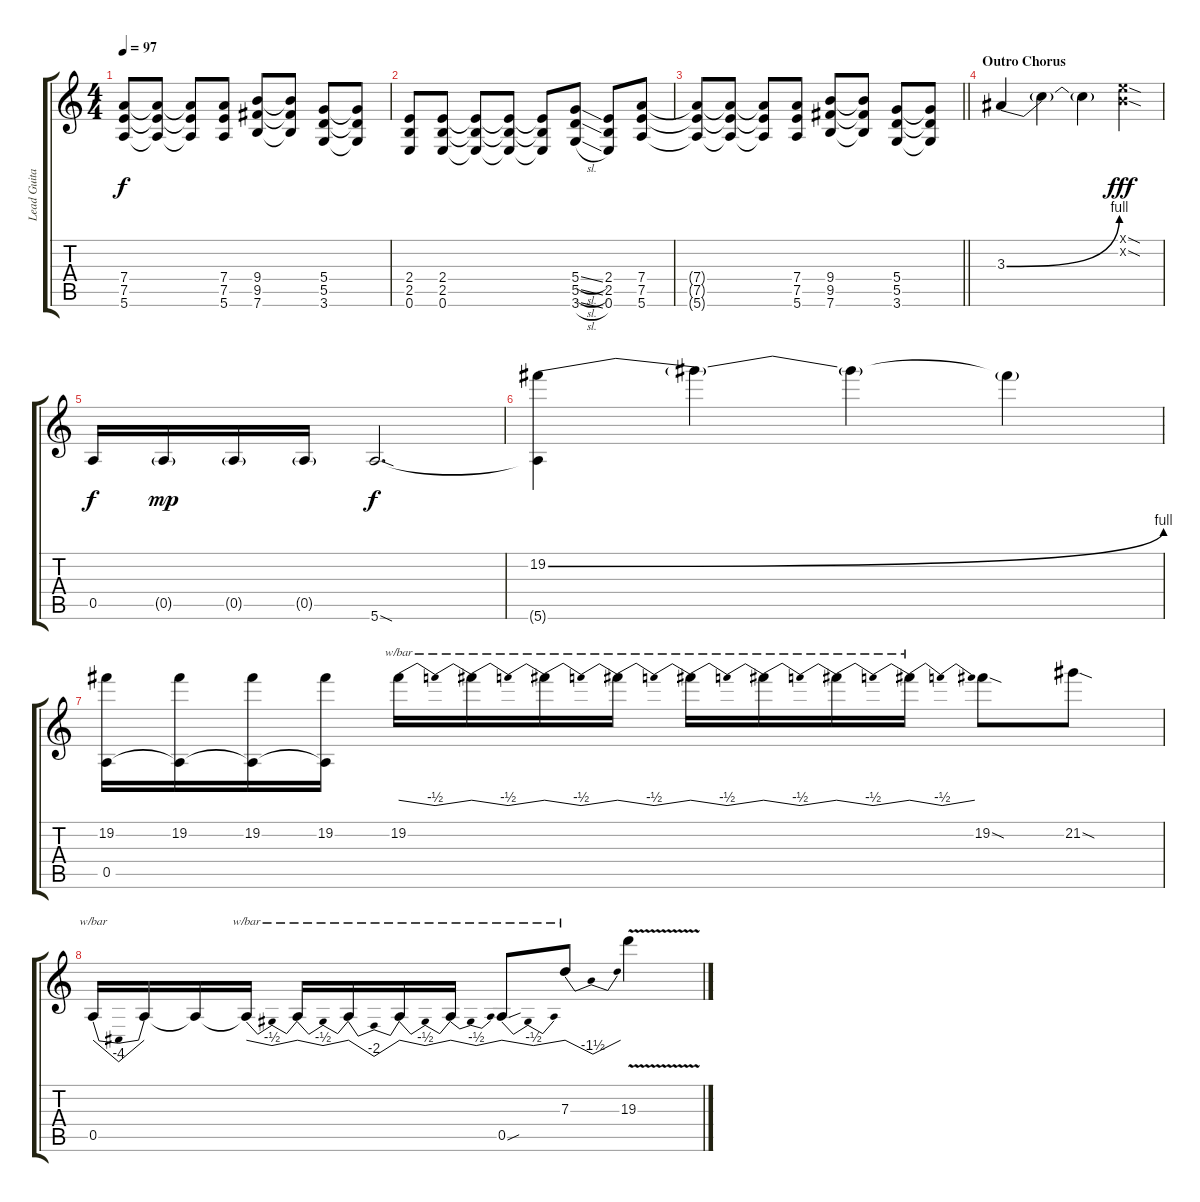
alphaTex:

\track ("Lead Guitar" "Lead Guita") {instrument overdrivenguitar}
\staff {score tabs}
\tuning (E4 B3 G3 D3 A2 E2) {hide}
\ts (4 4)
\tempo 97
\clef g2
\ks c
(7.4{t} 7.5{t} 5.6{t}).8{dy f} (7.4{t} 7.5{t} 5.6{t}).8 (7.4{t} 7.5{t} 5.6{t}).8 (7.4 7.5 5.6).8 (9.4 9.5 7.6).8 (9.4{t} 9.5{t} 7.6{t}).8 (5.4 5.5 3.6).8 (5.4{t} 5.5{t} 3.6{t}).8 |
(2.4 2.5 0.6).8 (2.4 2.5 0.6).8 (2.4{t} 2.5{t} 0.6{t}).8 (2.4{t} 2.5{t} 0.6{t}).8 (2.4{t} 2.5{t} 0.6{t}).8 (5.4{sl} 5.5{sl} 3.6{sl}).8 (2.4 2.5 0.6).8 (7.4 7.5 5.6).8 |
\barLineRight lightlight
(7.4{t} 7.5{t} 5.6{t}).8 (7.4{t} 7.5{t} 5.6{t}).8 (7.4{t} 7.5{t} 5.6{t}).8 (7.4 7.5 5.6).8 (9.4 9.5 7.6).8 (9.4{t} 9.5{t} 7.6{t}).8 (5.4 5.5 3.6).8 (5.4{t} 5.5{t} 3.6{t}).8 |
\section ("" "Outro Chorus")
3.3{be (bend 0 0 60 4)}.4{volume 16} 3.3{t}.4 3.3{t}.4 (0.1{sod x} 0.2{sod x}).4{dy fff} |
0.5.16{dy f} 0.5{g}.16{dy mp} 0.5{g}.16 0.5{g}.16 5.6{sod}.2{d dy f} |
(19.2{be (bend 0 0 60 4)} 5.6{t}).4 19.2{t}.4 19.2{t}.4 19.2{t}.4 |
(19.2 0.5).16 (19.2 0.5{t}).16 (19.2 0.5{t}).16 (19.2 0.5{t}).16 19.2.16{tbe (dip default 0 0 30 -2 60 0)} 19.2{t}.16{tbe (dip default 0 0 30 -2 60 0)} 19.2{t}.16{tbe (dip default 0 0 30 -2 60 0)} 19.2{t}.16{tbe (dip default 0 0 30 -2 60 0)} 19.2{t}.16{tbe (dip default 0 0 30 -2 60 0)} 19.2{t}.16{tbe (dip default 0 0 30 -2 60 0)} 19.2{t}.16{tbe (dip default 0 0 30 -2 60 0)} 19.2{t}.16{tbe (dip default 0 0 30 -2 60 0)} 19.2{sod}.8 21.2{sod}.8 |
0.5.16{tbe (dip default 0 0 30 -16 60 0)} 0.5{t}.16 0.5{t}.16 0.5{t}.16{tbe (dip default 0 0 30 -2 60 0)} 0.5{t}.16{tbe (dip default 0 0 30 -2 60 0)} 0.5{t}.16{tbe (dip default 0 0 30 -8 60 0)} 0.5{t}.16{tbe (dip default 0 0 30 -2 60 0)} 0.5{t}.16{tbe (dip default 0 0 30 -2 60 0)} 0.5{sou}.8{tbe (dip default 0 0 30 -2 60 0)} 7.3.8{tbe (dip default 0 0 30 -6 60 0)} 19.3{v}.4
